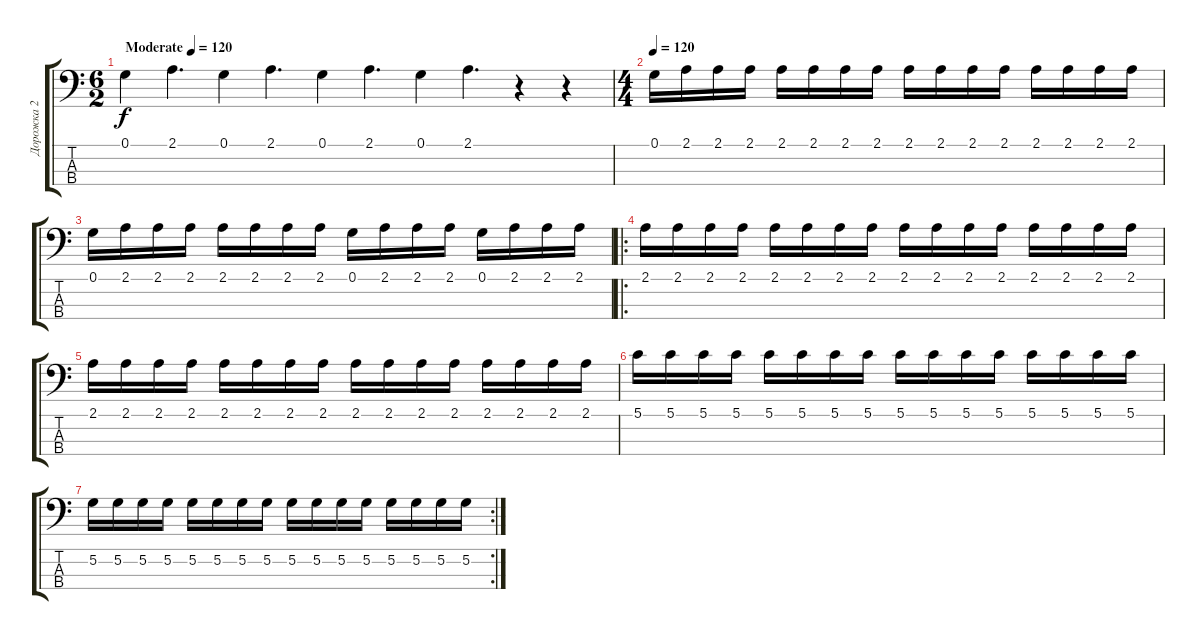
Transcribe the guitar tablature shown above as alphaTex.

\track ("Дорожка 2" "Дорожка 2") {instrument synthbass1}
\staff {score tabs}
\tuning (G2 D2 A1 E1) {hide}
\ts (6 2)
\tempo (120 "Moderate")
\tempo 140
\tempo (120 "Moderate")
\clef f4
\ks c
0.1.4{dy f instrument synthbass1} 2.1.4{d} 0.1.4 2.1.4{d} 0.1.4 2.1.4{d} 0.1.4 2.1.4{d} r.4 r.4 |
\ts (4 4)
\tempo 120
0.1.16 2.1.16 2.1.16 2.1.16 2.1.16 2.1.16 2.1.16 2.1.16 2.1.16 2.1.16 2.1.16 2.1.16 2.1.16 2.1.16 2.1.16 2.1.16 |
0.1.16 2.1.16 2.1.16 2.1.16 2.1.16 2.1.16 2.1.16 2.1.16 0.1.16 2.1.16 2.1.16 2.1.16 0.1.16 2.1.16 2.1.16 2.1.16 |
\ro
2.1.16 2.1.16 2.1.16 2.1.16 2.1.16 2.1.16 2.1.16 2.1.16 2.1.16 2.1.16 2.1.16 2.1.16 2.1.16 2.1.16 2.1.16 2.1.16 |
2.1.16 2.1.16 2.1.16 2.1.16 2.1.16 2.1.16 2.1.16 2.1.16 2.1.16 2.1.16 2.1.16 2.1.16 2.1.16 2.1.16 2.1.16 2.1.16 |
5.1.16 5.1.16 5.1.16 5.1.16 5.1.16 5.1.16 5.1.16 5.1.16 5.1.16 5.1.16 5.1.16 5.1.16 5.1.16 5.1.16 5.1.16 5.1.16 |
\rc 2
5.2.16 5.2.16 5.2.16 5.2.16 5.2.16 5.2.16 5.2.16 5.2.16 5.2.16 5.2.16 5.2.16 5.2.16 5.2.16 5.2.16 5.2.16 5.2.16
